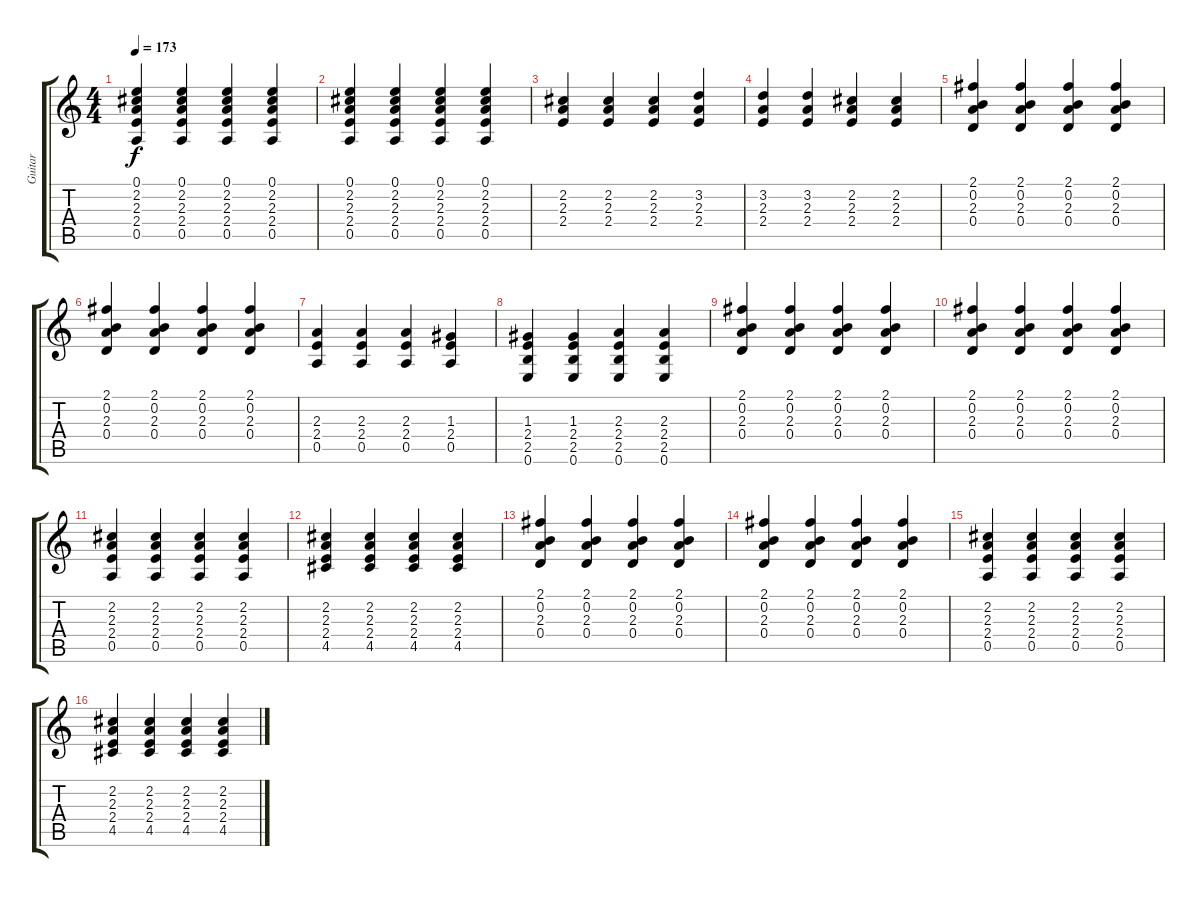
\track ("Guitar" "Guitar") {instrument acousticguitarsteel}
\staff {score tabs}
\tuning (E4 B3 G3 D3 A2 E2) {hide}
\ts (4 4)
\tempo 173
\clef g2
\ks c
(0.1 2.2 2.3 2.4 0.5).4{dy f} (0.1 2.2 2.3 2.4 0.5).4 (0.1 2.2 2.3 2.4 0.5).4 (0.1 2.2 2.3 2.4 0.5).4 |
(0.1 2.2 2.3 2.4 0.5).4 (0.1 2.2 2.3 2.4 0.5).4 (0.1 2.2 2.3 2.4 0.5).4 (0.1 2.2 2.3 2.4 0.5).4 |
(2.2 2.3 2.4).4 (2.2 2.3 2.4).4 (2.2 2.3 2.4).4 (3.2 2.3 2.4).4 |
(3.2 2.3 2.4).4 (3.2 2.3 2.4).4 (2.2 2.3 2.4).4 (2.2 2.3 2.4).4 |
(2.1 0.2 2.3 0.4).4 (2.1 0.2 2.3 0.4).4 (2.1 0.2 2.3 0.4).4 (2.1 0.2 2.3 0.4).4 |
(2.1 0.2 2.3 0.4).4 (2.1 0.2 2.3 0.4).4 (2.1 0.2 2.3 0.4).4 (2.1 0.2 2.3 0.4).4 |
(2.3 2.4 0.5).4 (2.3 2.4 0.5).4 (2.3 2.4 0.5).4 (1.3 2.4 0.5).4 |
(1.3 2.4 2.5 0.6).4 (1.3 2.4 2.5 0.6).4 (2.3 2.4 2.5 0.6).4 (2.3 2.4 2.5 0.6).4 |
(2.1 0.2 2.3 0.4).4 (2.1 0.2 2.3 0.4).4 (2.1 0.2 2.3 0.4).4 (2.1 0.2 2.3 0.4).4 |
(2.1 0.2 2.3 0.4).4 (2.1 0.2 2.3 0.4).4 (2.1 0.2 2.3 0.4).4 (2.1 0.2 2.3 0.4).4 |
(2.2 2.3 2.4 0.5).4 (2.2 2.3 2.4 0.5).4 (2.2 2.3 2.4 0.5).4 (2.2 2.3 2.4 0.5).4 |
(2.2 2.3 2.4 4.5).4 (2.2 2.3 2.4 4.5).4 (2.2 2.3 2.4 4.5).4 (2.2 2.3 2.4 4.5).4 |
(2.1 0.2 2.3 0.4).4 (2.1 0.2 2.3 0.4).4 (2.1 0.2 2.3 0.4).4 (2.1 0.2 2.3 0.4).4 |
(2.1 0.2 2.3 0.4).4 (2.1 0.2 2.3 0.4).4 (2.1 0.2 2.3 0.4).4 (2.1 0.2 2.3 0.4).4 |
(2.2 2.3 2.4 0.5).4 (2.2 2.3 2.4 0.5).4 (2.2 2.3 2.4 0.5).4 (2.2 2.3 2.4 0.5).4 |
(2.2 2.3 2.4 4.5).4 (2.2 2.3 2.4 4.5).4 (2.2 2.3 2.4 4.5).4 (2.2 2.3 2.4 4.5).4
